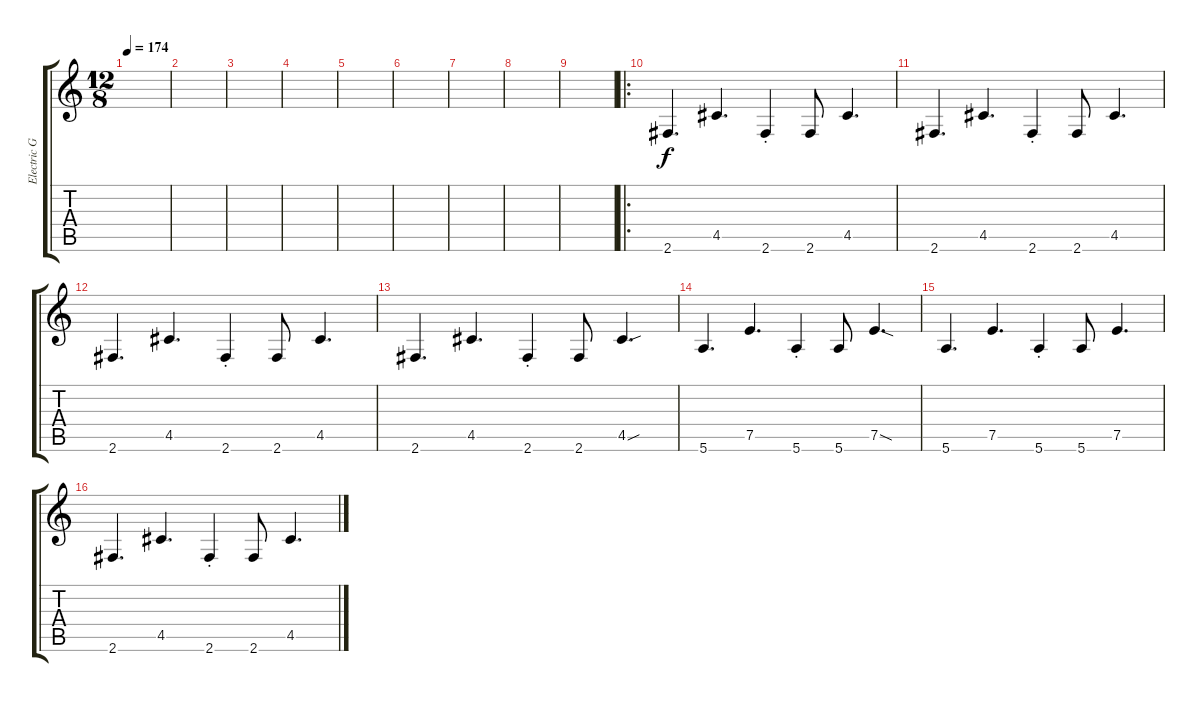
\track ("Electric Guitar 1" "Electric G") {instrument electricguitarclean}
\staff {score tabs}
\tuning (E4 B3 G3 D3 A2 E2) {hide}
\ts (12 8)
\tempo 174
\clef g2
\ks c
|
|
|
|
|
|
|
|
|
\ro
2.6.4{d} 4.5.4{d} 2.6{st}.4 2.6.8 4.5.4{d} |
2.6.4{d} 4.5.4{d} 2.6{st}.4 2.6.8 4.5.4{d} |
2.6.4{d} 4.5.4{d} 2.6{st}.4 2.6.8 4.5.4{d} |
2.6.4{d} 4.5.4{d} 2.6{st}.4 2.6.8 4.5{sou}.4{d} |
5.6.4{d} 7.5.4{d} 5.6{st}.4 5.6.8 7.5{sod}.4{d} |
5.6.4{d} 7.5.4{d} 5.6{st}.4 5.6.8 7.5.4{d} |
2.6.4{d} 4.5.4{d} 2.6{st}.4 2.6.8 4.5.4{d}
